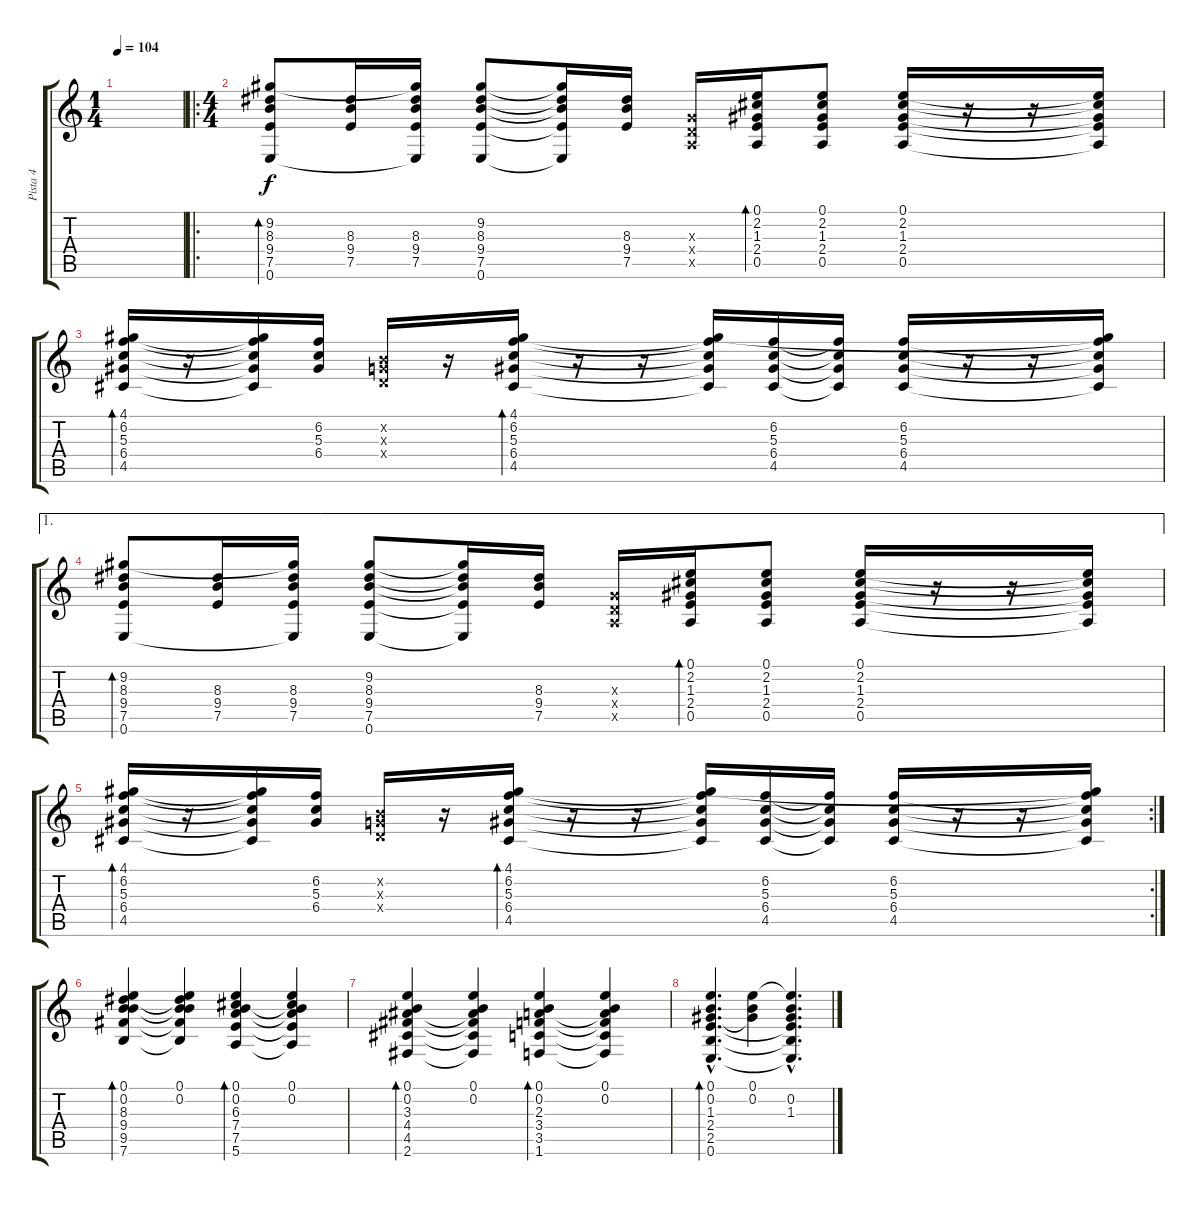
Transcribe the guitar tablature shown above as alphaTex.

\track ("Pista 4" "Pista 4") {instrument electricguitarjazz}
\staff {score tabs}
\tuning (E4 B3 G3 D3 A2 E2) {hide}
\ts (1 4)
\tempo 104
\clef g2
\ks c
|
\ro
\ts (4 4)
(9.2 8.3 9.4 7.5 0.6).8{bd 60} (8.3 9.4 7.5).16 (9.2{t} 8.3 9.4 7.5 0.6{t}).16 (9.2 8.3 9.4 7.5 0.6).8 (9.2{t} 8.3{t} 9.4{t} 7.5{t} 0.6{t}).16 (8.3 9.4 7.5).16 (0.3{x} 0.4{x} 0.5{x}).16 (0.1 2.2 1.3 2.4 0.5).16{bd 60} (0.1 2.2 1.3 2.4 0.5).8 (0.1 2.2 1.3 2.4 0.5).16 r.16 r.16 (0.1{t} 2.2{t} 1.3{t} 2.4{t} 0.5{t}).16 |
(4.1 6.2 5.3 6.4 4.5).16{bd 60} r.16 (4.1{t} 6.2{t} 5.3{t} 6.4{t} 4.5{t}).16 (6.2 5.3 6.4).16 (0.2{x} 0.3{x} 0.4{x}).16 r.16 (4.1 6.2 5.3 6.4 4.5).16{bd 60} r.16 r.16 (4.1{t} 6.2{t} 5.3{t} 6.4{t} 4.5{t}).16 (6.2 5.3 6.4 4.5).16 (6.2{t} 5.3{t} 6.4{t} 4.5{t}).16 (6.2 5.3 6.4 4.5).16 r.16 r.16 (4.1{t} 6.2{t} 5.3{t} 6.4{t} 4.5{t}).16 |
\ae 1
(9.2 8.3 9.4 7.5 0.6).8{bd 60} (8.3 9.4 7.5).16 (9.2{t} 8.3 9.4 7.5 0.6{t}).16 (9.2 8.3 9.4 7.5 0.6).8 (9.2{t} 8.3{t} 9.4{t} 7.5{t} 0.6{t}).16 (8.3 9.4 7.5).16 (0.3{x} 0.4{x} 0.5{x}).16 (0.1 2.2 1.3 2.4 0.5).16{bd 60} (0.1 2.2 1.3 2.4 0.5).8 (0.1 2.2 1.3 2.4 0.5).16 r.16 r.16 (0.1{t} 2.2{t} 1.3{t} 2.4{t} 0.5{t}).16 |
\rc 2
(4.1 6.2 5.3 6.4 4.5).16{bd 60} r.16 (4.1{t} 6.2{t} 5.3{t} 6.4{t} 4.5{t}).16 (6.2 5.3 6.4).16 (0.2{x} 0.3{x} 0.4{x}).16 r.16 (4.1 6.2 5.3 6.4 4.5).16{bd 60} r.16 r.16 (4.1{t} 6.2{t} 5.3{t} 6.4{t} 4.5{t}).16 (6.2 5.3 6.4 4.5).16 (6.2{t} 5.3{t} 6.4{t} 4.5{t}).16 (6.2 5.3 6.4 4.5).16 r.16 r.16 (4.1{t} 6.2{t} 5.3{t} 6.4{t} 4.5{t}).16 |
(0.1 0.2 8.3 9.4 9.5 7.6).4{bd 60} (0.1 0.2 8.3{t} 9.4{t} 9.5{t} 7.6{t}).4 (0.1 0.2 6.3 7.4 7.5 5.6).4{bd 60} (0.1 0.2 6.3{t} 7.4{t} 7.5{t} 5.6{t}).4 |
(0.1 0.2 3.3 4.4 4.5 2.6).4{bd 60} (0.1 0.2 3.3{t} 4.4{t} 4.5{t} 2.6{t}).4 (0.1 0.2 2.3 3.4 3.5 1.6).4{bd 60} (0.1 0.2 2.3{t} 3.4{t} 3.5{t} 1.6{t}).4 |
(0.1{hac} 0.2{hac} 1.3{hac} 2.4{hac} 2.5{hac} 0.6{hac}).4{d bd 60} (0.1 0.2 1.3{t}).4 (0.1{hac t} 0.2{hac} 1.3{hac} 2.4{hac t} 2.5{hac t} 0.6{hac t}).4{d}
